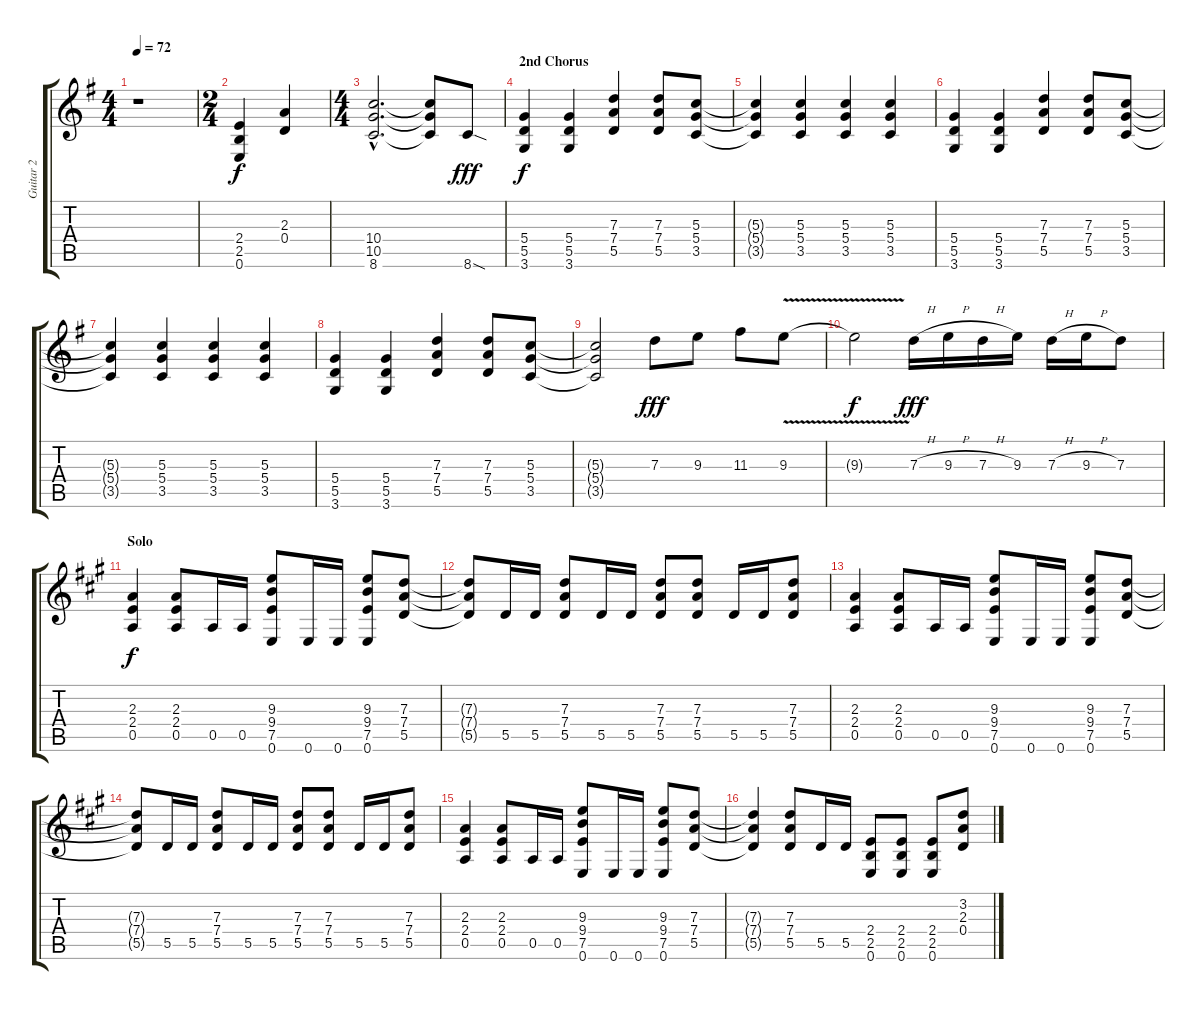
\track ("Guitar 2" "Guitar 2") {instrument overdrivenguitar}
\staff {score tabs}
\tuning (E4 B3 G3 D3 A2 E2) {hide}
\ts (4 4)
\tempo 72
\clef g2
\ks g
r.1{dy f} |
\ts (2 4)
(2.4 2.5 0.6).4 (2.3 0.4).4 |
\ts (4 4)
(10.4{hac} 10.5{hac} 8.6{hac}).2{d} (10.4{t} 10.5{t} 8.6{t}).8 8.6{sod}.8{dy fff} |
\section ("" "2nd Chorus")
(5.4 5.5 3.6).4{dy f} (5.4 5.5 3.6).4 (7.3 7.4 5.5).4 (7.3 7.4 5.5).8 (5.3 5.4 3.5).8 |
(5.3{t} 5.4{t} 3.5{t}).4 (5.3 5.4 3.5).4 (5.3 5.4 3.5).4 (5.3 5.4 3.5).4 |
(5.4 5.5 3.6).4 (5.4 5.5 3.6).4 (7.3 7.4 5.5).4 (7.3 7.4 5.5).8 (5.3 5.4 3.5).8 |
(5.3{t} 5.4{t} 3.5{t}).4 (5.3 5.4 3.5).4 (5.3 5.4 3.5).4 (5.3 5.4 3.5).4 |
(5.4 5.5 3.6).4 (5.4 5.5 3.6).4 (7.3 7.4 5.5).4 (7.3 7.4 5.5).8 (5.3 5.4 3.5).8 |
(5.3{t} 5.4{t} 3.5{t}).2 7.3.8{dy fff} 9.3.8 11.3.8 9.3{v}.8 |
9.3{t}.2{dy f} 7.3{h}.16{dy fff} 9.3{h}.16 7.3{h}.16 9.3.16 7.3{h}.16 9.3{h}.16 7.3.8 |
\section ("" "Solo")
\ks a
(2.3 2.4 0.5).4{dy f volume 15 balance 2 instrument overdrivenguitar} (2.3 2.4 0.5).8 0.5.16 0.5.16 (9.3 9.4 7.5 0.6).8 0.6.16 0.6.16 (9.3 9.4 7.5 0.6).8 (7.3 7.4 5.5).8 |
(7.3{t} 7.4{t} 5.5{t}).8 5.5.16 5.5.16 (7.3 7.4 5.5).8 5.5.16 5.5.16 (7.3 7.4 5.5).8 (7.3 7.4 5.5).8 5.5.16 5.5.16 (7.3 7.4 5.5).8 |
(2.3 2.4 0.5).4 (2.3 2.4 0.5).8 0.5.16 0.5.16 (9.3 9.4 7.5 0.6).8 0.6.16 0.6.16 (9.3 9.4 7.5 0.6).8 (7.3 7.4 5.5).8 |
(7.3{t} 7.4{t} 5.5{t}).8 5.5.16 5.5.16 (7.3 7.4 5.5).8 5.5.16 5.5.16 (7.3 7.4 5.5).8 (7.3 7.4 5.5).8 5.5.16 5.5.16 (7.3 7.4 5.5).8 |
(2.3 2.4 0.5).4 (2.3 2.4 0.5).8 0.5.16 0.5.16 (9.3 9.4 7.5 0.6).8 0.6.16 0.6.16 (9.3 9.4 7.5 0.6).8 (7.3 7.4 5.5).8 |
(7.3{t} 7.4{t} 5.5{t}).4 (7.3 7.4 5.5).8 5.5.16 5.5.16 (2.4 2.5 0.6).8 (2.4 2.5 0.6).8 (2.4 2.5 0.6).8 (3.2 2.3 0.4).8
